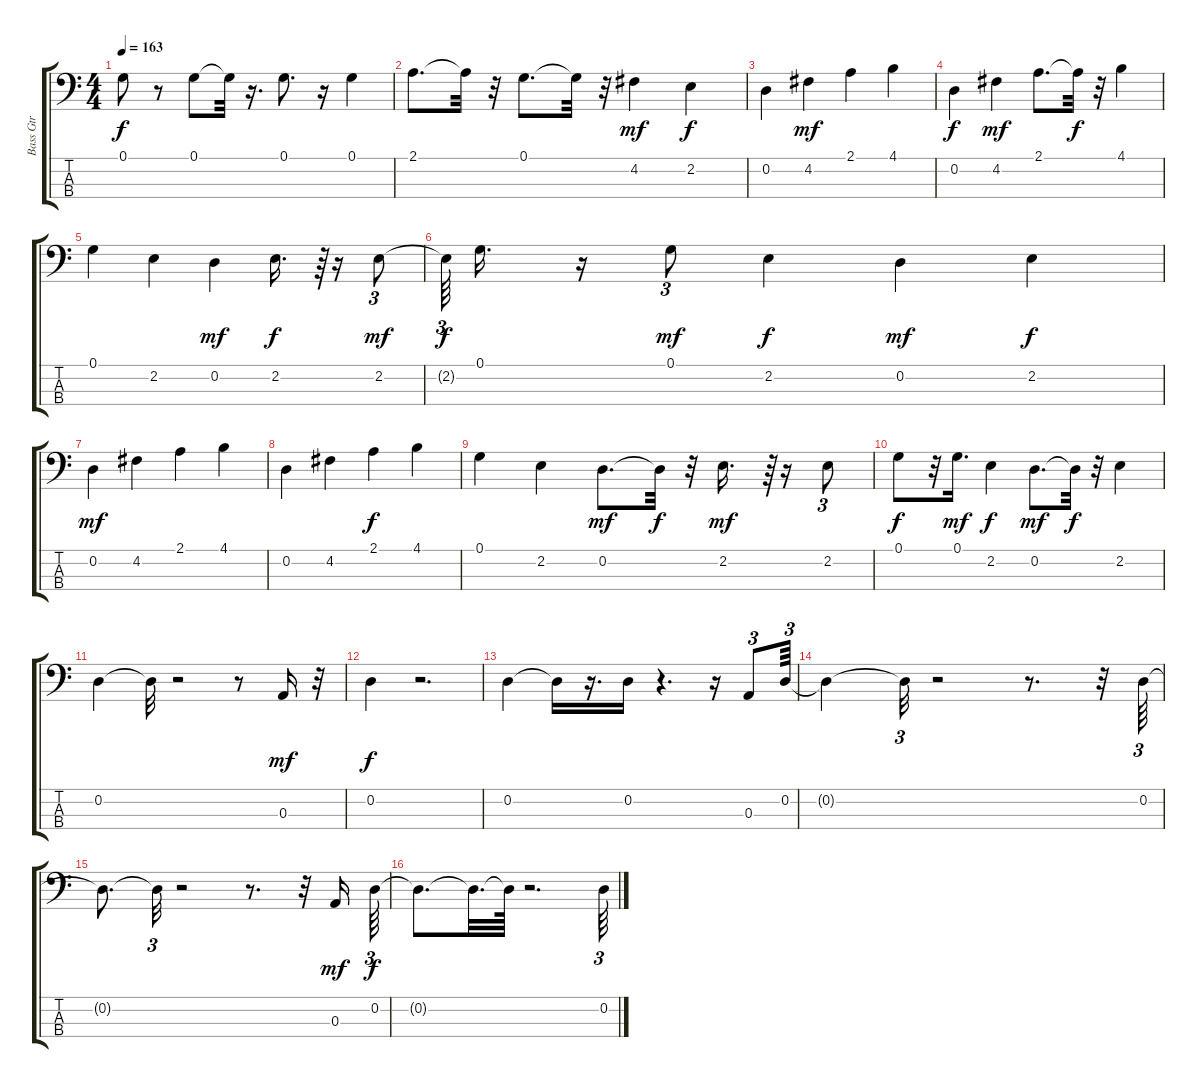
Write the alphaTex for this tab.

\track ("Bass Gtr            " "Bass Gtr  ") {instrument fretlessbass}
\staff {score tabs}
\tuning (G2 D2 A1 E1) {hide}
\ts (4 4)
\tempo 163
\clef f4
\ks c
0.1.8{dy f} r.8 0.1.8 0.1{t}.32 r.16{d} 0.1.8{d} r.16 0.1.4 |
2.1.8{d} 2.1{t}.32 r.32 0.1.8{d} 0.1{t}.32 r.32 4.2.4{dy mf} 2.2.4{dy f} |
0.2.4 4.2.4{dy mf} 2.1.4 4.1.4 |
0.2.4{dy f} 4.2.4{dy mf} 2.1.8{d} 2.1{t}.32{dy f} r.32 4.1.4 |
0.1.4 2.2.4 0.2.4{dy mf} 2.2.16{d dy f} r.64{tu (3 2)} r.16 2.2.8{tu (3 2) dy mf} |
2.2{t}.64{tu (3 2) dy f} 0.1.16{d} r.16 0.1.8{tu (3 2) dy mf} 2.2.4{dy f} 0.2.4{dy mf} 2.2.4{dy f} |
0.2.4{dy mf} 4.2.4 2.1.4 4.1.4 |
0.2.4 4.2.4 2.1.4{dy f} 4.1.4 |
0.1.4 2.2.4 0.2.8{d dy mf} 0.2{t}.32{dy f} r.32 2.2.16{d dy mf} r.64{tu (3 2)} r.16 2.2.8{tu (3 2)} |
0.1.8{dy f} r.32 0.1.16{d dy mf} 2.2.4{dy f} 0.2.8{d dy mf} 0.2{t}.32{dy f} r.32 2.2.4 |
0.2.4 0.2{t}.32 r.2 r.8 0.3.16{dy mf} r.32 |
0.2.4{dy f} r.2{d} |
0.2.4 0.2{t}.16 r.16{d} 0.2.16 r.4{d} r.16 0.3.8{tu (3 2)} 0.2.64{tu (3 2)} |
0.2{t}.4 0.2{t}.32{tu (3 2)} r.2 r.8{d} r.32 0.2.64{tu (3 2)} |
0.2{t}.8{d} 0.2{t}.32{tu (3 2)} r.2 r.8{d} r.32 0.3.16{dy mf} 0.2.64{tu (3 2) dy f} |
0.2{t}.8{d} 0.2{t}.32{d} 0.2{t}.64 r.2{d} 0.2.64{tu (3 2)}
